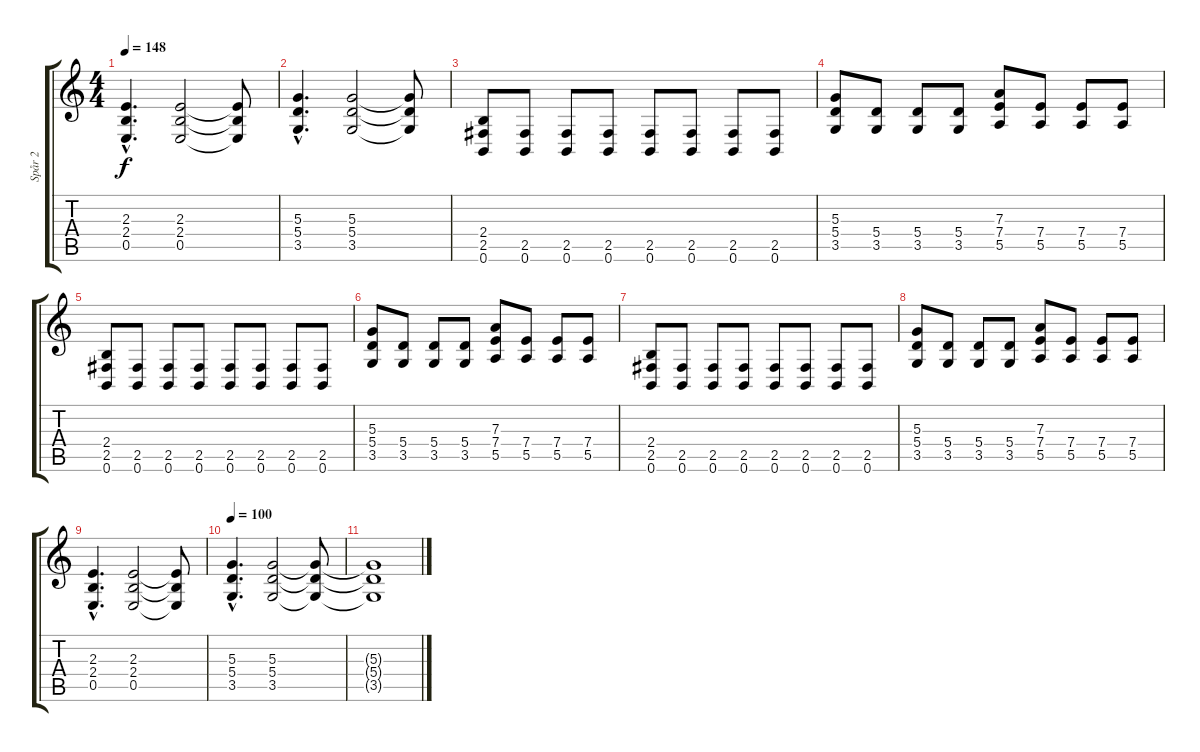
\track ("Spår 2" "Spår 2") {instrument distortionguitar}
\staff {score tabs}
\tuning (B3 Gb3 D3 A2 E2 B1) {hide}
\ts (4 4)
\tempo 148
\clef g2
\ks c
(2.3{hac} 2.4{hac} 0.5{hac}).4{d dy f} (2.3 2.4 0.5).2 (2.3{t} 2.4{t} 0.5{t}).8 |
(5.3{hac} 5.4{hac} 3.5{hac}).4{d} (5.3 5.4 3.5).2 (5.3{t} 5.4{t} 3.5{t}).8 |
(2.4 2.5 0.6).8 (2.5 0.6).8 (2.5 0.6).8 (2.5 0.6).8 (2.5 0.6).8 (2.5 0.6).8 (2.5 0.6).8 (2.5 0.6).8 |
(5.3 5.4 3.5).8 (5.4 3.5).8 (5.4 3.5).8 (5.4 3.5).8 (7.3 7.4 5.5).8 (7.4 5.5).8 (7.4 5.5).8 (7.4 5.5).8 |
(2.4 2.5 0.6).8 (2.5 0.6).8 (2.5 0.6).8 (2.5 0.6).8 (2.5 0.6).8 (2.5 0.6).8 (2.5 0.6).8 (2.5 0.6).8 |
(5.3 5.4 3.5).8 (5.4 3.5).8 (5.4 3.5).8 (5.4 3.5).8 (7.3 7.4 5.5).8 (7.4 5.5).8 (7.4 5.5).8 (7.4 5.5).8 |
(2.4 2.5 0.6).8 (2.5 0.6).8 (2.5 0.6).8 (2.5 0.6).8 (2.5 0.6).8 (2.5 0.6).8 (2.5 0.6).8 (2.5 0.6).8 |
(5.3 5.4 3.5).8 (5.4 3.5).8 (5.4 3.5).8 (5.4 3.5).8 (7.3 7.4 5.5).8 (7.4 5.5).8 (7.4 5.5).8 (7.4 5.5).8 |
(2.3{hac} 2.4{hac} 0.5{hac}).4{d} (2.3 2.4 0.5).2 (2.3{t} 2.4{t} 0.5{t}).8 |
\tempo 100
(5.3{hac} 5.4{hac} 3.5{hac}).4{d} (5.3 5.4 3.5).2 (5.3{t} 5.4{t} 3.5{t}).8 |
(5.3{t} 5.4{t} 3.5{t}).1
